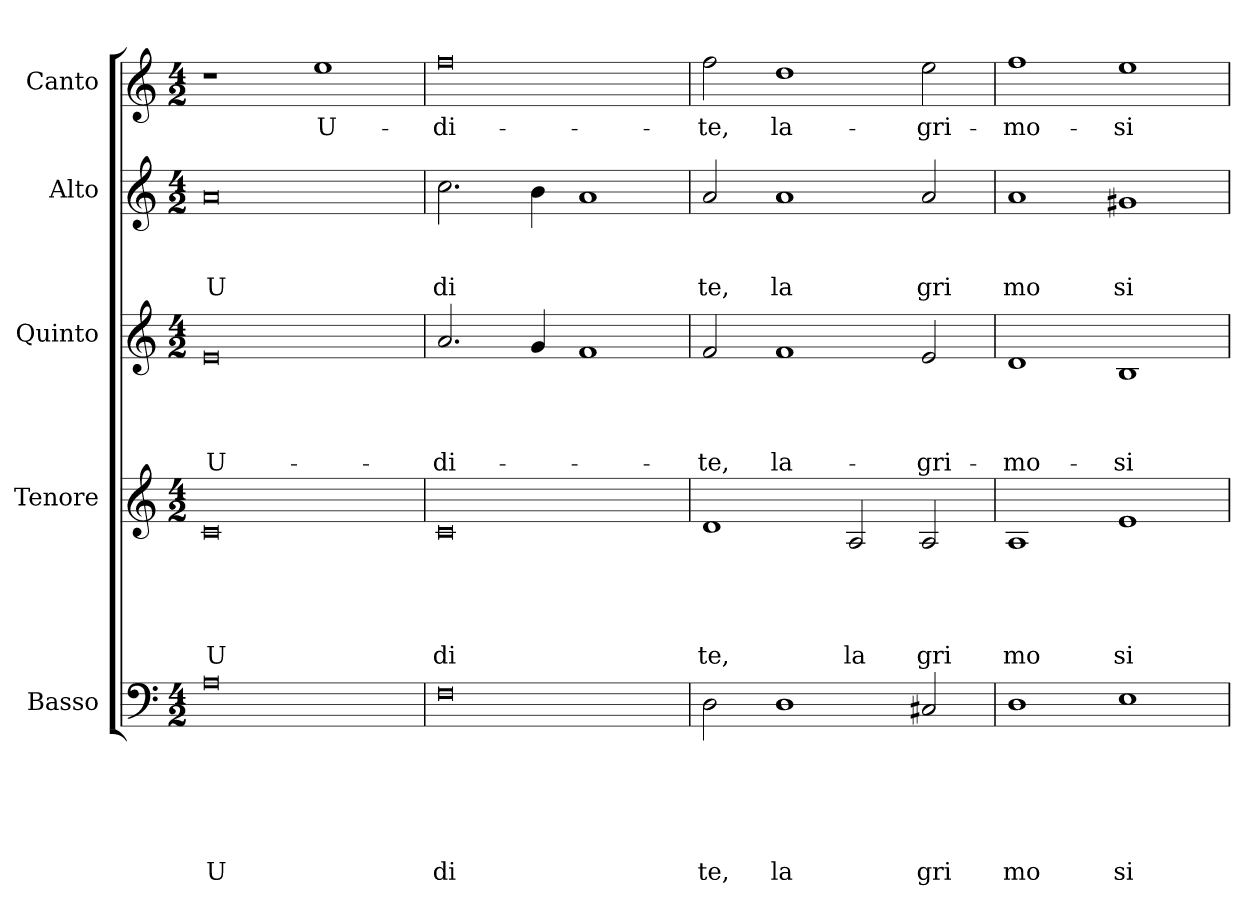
**kern	**text	**text	**text	**text	**text	**text	**kern	**text	**text	**text	**text	**text	**kern	**text	**text	**text	**text	**kern	**text	**text	**text	**kern	**text
*part5	*part5	*part5	*part5	*part5	*part5	*part5	*part4	*part4	*part4	*part4	*part4	*part4	*part3	*part3	*part3	*part3	*part3	*part2	*part2	*part2	*part2	*part1	*part1
*staff5	*staff5	*staff5	*staff5	*staff5	*staff5	*staff5	*staff4	*staff4	*staff4	*staff4	*staff4	*staff4	*staff3	*staff3	*staff3	*staff3	*staff3	*staff2	*staff2	*staff2	*staff2	*staff1	*staff1
*I"Basso	*	*	*	*	*	*	*I"Tenore	*	*	*	*	*	*I"Quinto	*	*	*	*	*I"Alto	*	*	*	*I"Canto	*
*clefF4	*	*	*	*	*	*	*clefG2	*	*	*	*	*	*clefG2	*	*	*	*	*clefG2	*	*	*	*clefG2	*
*k[]	*	*	*	*	*	*	*k[]	*	*	*	*	*	*k[]	*	*	*	*	*k[]	*	*	*	*k[]	*
*C:	*	*	*	*	*	*	*C:	*	*	*	*	*	*C:	*	*	*	*	*C:	*	*	*	*C:	*
*M4/2	*	*	*	*	*	*	*M4/2	*	*	*	*	*	*M4/2	*	*	*	*	*M4/2	*	*	*	*M4/2	*
=1	=1	=1	=1	=1	=1	=1	=1	=1	=1	=1	=1	=1	=1	=1	=1	=1	=1	=1	=1	=1	=1	=1	=1
!	!	!	!	!	!	!LO:LY:b	!	!	!	!	!	!LO:LY:b	!	!	!	!	!LO:LY:b	!	!	!	!LO:LY:b	!	!
0A	.	.	.	.	.	U	0c	.	.	.	.	U	0e	.	.	.	U-	0a	.	.	U	1r	.
!	!	!	!	!	!	!	!	!	!	!	!	!	!	!	!	!	!	!	!	!	!	!	!LO:LY:b
.	.	.	.	.	.	.	.	.	.	.	.	.	.	.	.	.	.	.	.	.	.	1ee	U-
=2	=2	=2	=2	=2	=2	=2	=2	=2	=2	=2	=2	=2	=2	=2	=2	=2	=2	=2	=2	=2	=2	=2	=2
!	!	!	!	!	!	!LO:LY:b	!	!	!	!	!	!LO:LY:b	!	!	!	!	!LO:LY:b	!	!	!	!LO:LY:b	!	!LO:LY:b
0F	.	.	.	.	.	di	0c	.	.	.	.	di	2.a/	.	.	.	-di-	2.cc\	.	.	di	0ff	-di-
.	.	.	.	.	.	.	.	.	.	.	.	.	4g/	.	.	.	.	4b\	.	.	.	.	.
.	.	.	.	.	.	.	.	.	.	.	.	.	1f	.	.	.	.	1a	.	.	.	.	.
=3	=3	=3	=3	=3	=3	=3	=3	=3	=3	=3	=3	=3	=3	=3	=3	=3	=3	=3	=3	=3	=3	=3	=3
!	!	!	!	!	!	!LO:LY:b	!	!	!	!	!	!LO:LY:b	!	!	!	!	!LO:LY:b	!	!	!	!LO:LY:b	!	!LO:LY:b
2D\	.	.	.	.	.	te,	1d	.	.	.	.	te,	2f/	.	.	.	-te,	2a/	.	.	te,	2ff\	-te,
!	!	!	!	!	!	!LO:LY:b	!	!	!	!	!	!	!	!	!	!	!LO:LY:b	!	!	!	!LO:LY:b	!	!LO:LY:b
1D	.	.	.	.	.	la	.	.	.	.	.	.	1f	.	.	.	la-	1a	.	.	la	1dd	la-
!	!	!	!	!	!	!	!	!	!	!	!	!LO:LY:b	!	!	!	!	!	!	!	!	!	!	!
.	.	.	.	.	.	.	2A/	.	.	.	.	la	.	.	.	.	.	.	.	.	.	.	.
!	!	!	!	!	!	!LO:LY:b	!	!	!	!	!	!LO:LY:b	!	!	!	!	!LO:LY:b	!	!	!	!LO:LY:b	!	!LO:LY:b
2C#X/	.	.	.	.	.	gri	2A/	.	.	.	.	gri	2e/	.	.	.	-gri-	2a/	.	.	gri	2ee\	-gri-
=4	=4	=4	=4	=4	=4	=4	=4	=4	=4	=4	=4	=4	=4	=4	=4	=4	=4	=4	=4	=4	=4	=4	=4
!	!	!	!	!	!	!LO:LY:b	!	!	!	!	!	!LO:LY:b	!	!	!	!	!LO:LY:b	!	!	!	!LO:LY:b	!	!LO:LY:b
1D	.	.	.	.	.	mo	1A	.	.	.	.	mo	1d	.	.	.	-mo-	1a	.	.	mo	1ff	-mo-
!	!	!	!	!	!	!LO:LY:b	!	!	!	!	!	!LO:LY:b	!	!	!	!	!LO:LY:b	!	!	!	!LO:LY:b	!	!LO:LY:b
1E	.	.	.	.	.	si	1e	.	.	.	.	si	1B	.	.	.	-si	1g#X	.	.	si	1ee	-si
=	=	=	=	=	=	=	=	=	=	=	=	=	=	=	=	=	=	=	=	=	=	=	=
*-	*-	*-	*-	*-	*-	*-	*-	*-	*-	*-	*-	*-	*-	*-	*-	*-	*-	*-	*-	*-	*-	*-	*-
